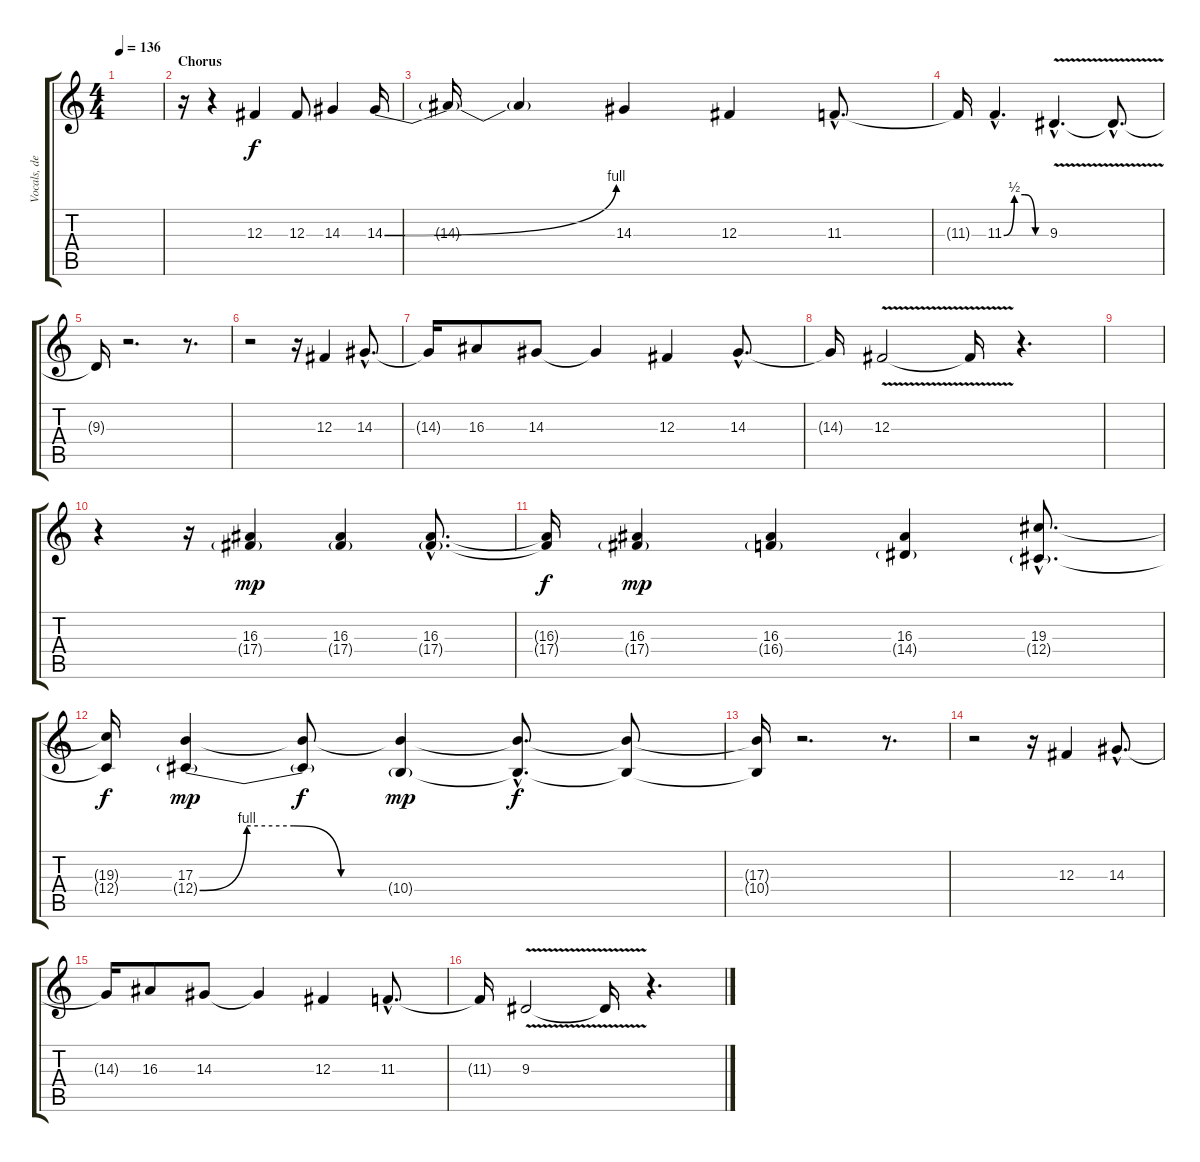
\track ("Vocals, delay" "Vocals, de") {instrument lead2sawtooth}
\staff {score tabs}
\tuning (Eb4 Bb3 Gb3 Db3 Ab2 Eb2) {hide}
\ts (4 4)
\tempo 136
\clef g2
\ks c
|
\section ("" "Chorus")
r.16 r.4 12.3.4 12.3.8 14.3.4 14.3{be (bend 0 0 60 4)}.16 |
14.3{t}.16 14.3{t}.4 14.3.4 12.3.4 11.3{hac}.8{d} |
11.3{t}.16 11.3{be (custom 0 0 15 2 30 2 45 0 60 0) hac}.4{d} 9.3{v hac}.4{d} 9.3{hac t}.8{d} |
9.3{t}.16 r.2{d} r.8{d} |
r.2 r.16 12.3.4 14.3{hac}.8{d} |
14.3{t}.16 16.3.8 14.3.8 14.3{t}.4 12.3.4 14.3{hac}.8{d} |
14.3{t}.16 12.3{v}.2 12.3{t}.16 r.4{d} |
|
r.4 r.16 (16.3 17.4{g}).4{dy mp} (16.3 17.4{g}).4 (16.3{hac} 17.4{g hac}).8{d} |
(16.3{t} 17.4{t}).16{dy f} (16.3 17.4{g}).4{dy mp} (16.3 16.4{g}).4 (16.3 14.4{g}).4 (19.3{hac} 12.4{g hac}).8{d} |
(19.3{t} 12.4{t}).16{dy f} (17.3 12.4{be (custom 0 0 15 4 30 4 45 0 60 0) g}).4{dy mp} (17.3{t} 12.4{t}).8{dy f} (17.3{t} 10.4{g}).4{dy mp} (17.3{hac t} 10.4{hac t}).8{d dy f} (17.3{t} 10.4{t}).8 |
(17.3{t} 10.4{t}).16 r.2{d} r.8{d} |
r.2 r.16 12.3.4 14.3{hac}.8{d} |
14.3{t}.16 16.3.8 14.3.8 14.3{t}.4 12.3.4 11.3{hac}.8{d} |
11.3{t}.16 9.3{v}.2 9.3{t}.16 r.4{d}
